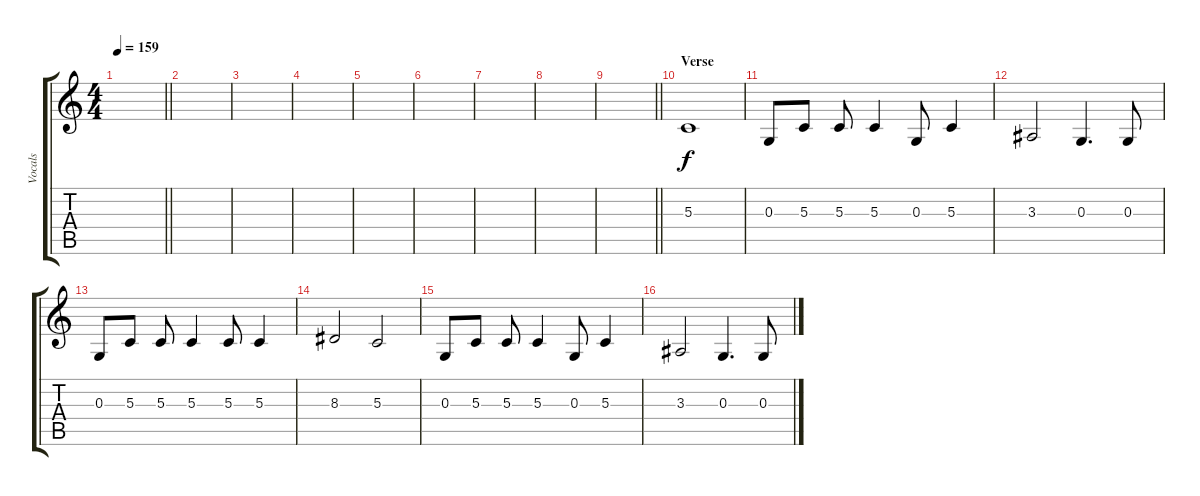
\track ("Vocals" "Vocals") {instrument cello}
\staff {score tabs}
\tuning (E4 B3 G3 D3 A2 E2) {hide}
\ts (4 4)
\tempo 159
\clef g2
\barLineRight lightlight
\ks c
|
|
|
|
|
|
|
|
\barLineRight lightlight
|
\section ("" "Verse")
5.3.1 |
0.3.8 5.3.8 5.3.8 5.3.4 0.3.8 5.3.4 |
3.3.2 0.3.4{d} 0.3.8 |
0.3.8 5.3.8 5.3.8 5.3.4 5.3.8 5.3.4 |
8.3.2 5.3.2 |
0.3.8 5.3.8 5.3.8 5.3.4 0.3.8 5.3.4 |
3.3.2 0.3.4{d} 0.3.8
